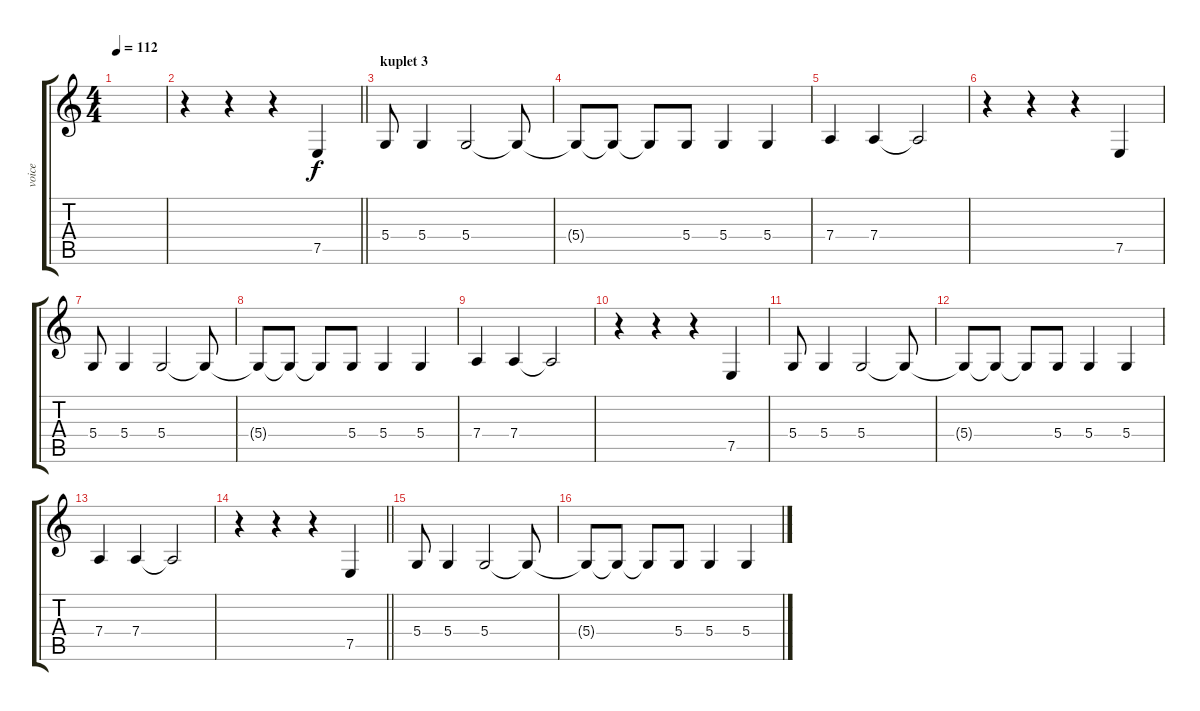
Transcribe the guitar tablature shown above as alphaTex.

\track ("voice" "voice") {instrument lead6voice}
\staff {score tabs}
\tuning (E4 B3 G3 D3 A2 E2) {hide}
\ts (4 4)
\tempo 112
\clef g2
\ks c
|
\barLineRight lightlight
r.4 r.4 r.4 7.5.4 |
\section ("" "kuplet 3")
5.4.8 5.4.4 5.4.2 5.4{t}.8 |
5.4{t}.8 5.4{t}.8 5.4{t}.8 5.4.8 5.4.4 5.4.4 |
7.4.4 7.4.4 7.4{t}.2 |
r.4 r.4 r.4 7.5.4 |
5.4.8 5.4.4 5.4.2 5.4{t}.8 |
5.4{t}.8 5.4{t}.8 5.4{t}.8 5.4.8 5.4.4 5.4.4 |
7.4.4 7.4.4 7.4{t}.2 |
r.4 r.4 r.4 7.5.4 |
5.4.8 5.4.4 5.4.2 5.4{t}.8 |
5.4{t}.8 5.4{t}.8 5.4{t}.8 5.4.8 5.4.4 5.4.4 |
7.4.4 7.4.4 7.4{t}.2 |
\barLineRight lightlight
r.4 r.4 r.4 7.5.4 |
5.4.8 5.4.4 5.4.2 5.4{t}.8 |
5.4{t}.8 5.4{t}.8 5.4{t}.8 5.4.8 5.4.4 5.4.4
